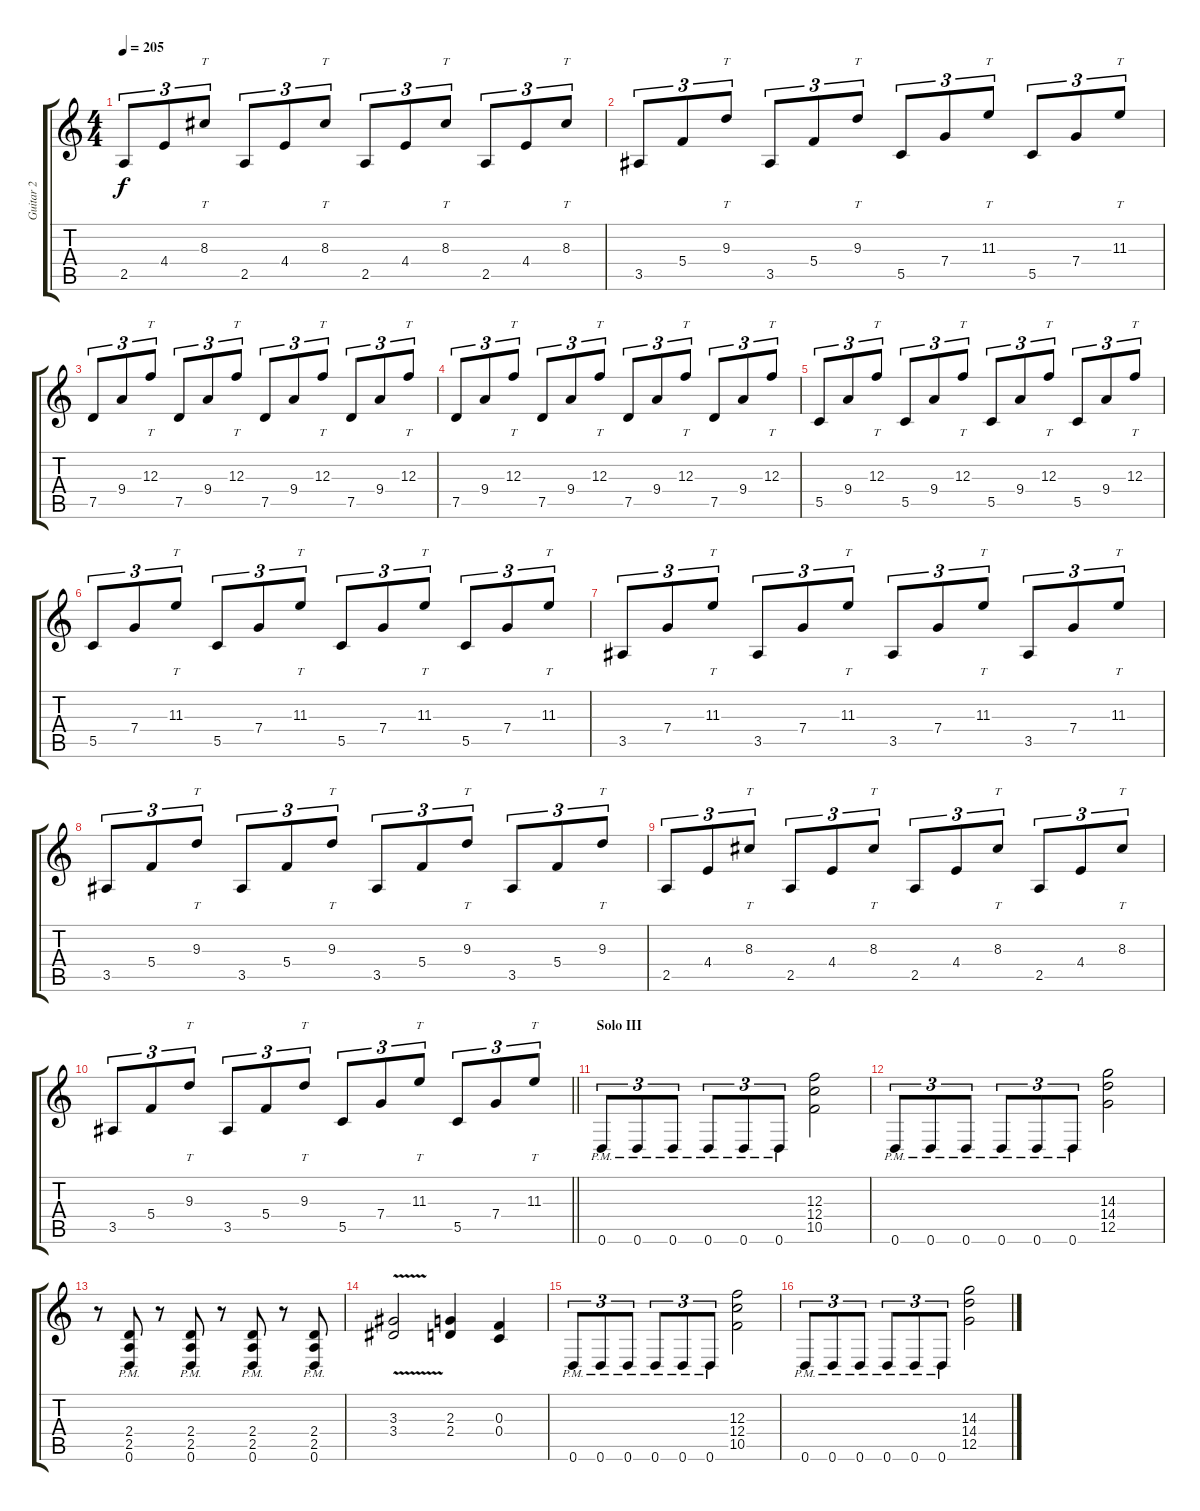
\track ("Guitar 2" "Guitar 2") {instrument distortionguitar}
\staff {score tabs}
\tuning (D4 A3 F3 C3 G2 D2) {hide}
\ts (4 4)
\tempo 205
\clef g2
\ks c
2.5.8{tu (3 2) dy f} 4.4.8{tu (3 2)} 8.3.8{tt tu (3 2)} 2.5.8{tu (3 2)} 4.4.8{tu (3 2)} 8.3.8{tt tu (3 2)} 2.5.8{tu (3 2)} 4.4.8{tu (3 2)} 8.3.8{tt tu (3 2)} 2.5.8{tu (3 2)} 4.4.8{tu (3 2)} 8.3.8{tt tu (3 2)} |
3.5.8{tu (3 2)} 5.4.8{tu (3 2)} 9.3.8{tt tu (3 2)} 3.5.8{tu (3 2)} 5.4.8{tu (3 2)} 9.3.8{tt tu (3 2)} 5.5.8{tu (3 2)} 7.4.8{tu (3 2)} 11.3.8{tt tu (3 2)} 5.5.8{tu (3 2)} 7.4.8{tu (3 2)} 11.3.8{tt tu (3 2)} |
7.5.8{tu (3 2)} 9.4.8{tu (3 2)} 12.3.8{tt tu (3 2)} 7.5.8{tu (3 2)} 9.4.8{tu (3 2)} 12.3.8{tt tu (3 2)} 7.5.8{tu (3 2)} 9.4.8{tu (3 2)} 12.3.8{tt tu (3 2)} 7.5.8{tu (3 2)} 9.4.8{tu (3 2)} 12.3.8{tt tu (3 2)} |
7.5.8{tu (3 2)} 9.4.8{tu (3 2)} 12.3.8{tt tu (3 2)} 7.5.8{tu (3 2)} 9.4.8{tu (3 2)} 12.3.8{tt tu (3 2)} 7.5.8{tu (3 2)} 9.4.8{tu (3 2)} 12.3.8{tt tu (3 2)} 7.5.8{tu (3 2)} 9.4.8{tu (3 2)} 12.3.8{tt tu (3 2)} |
5.5.8{tu (3 2)} 9.4.8{tu (3 2)} 12.3.8{tt tu (3 2)} 5.5.8{tu (3 2)} 9.4.8{tu (3 2)} 12.3.8{tt tu (3 2)} 5.5.8{tu (3 2)} 9.4.8{tu (3 2)} 12.3.8{tt tu (3 2)} 5.5.8{tu (3 2)} 9.4.8{tu (3 2)} 12.3.8{tt tu (3 2)} |
5.5.8{tu (3 2)} 7.4.8{tu (3 2)} 11.3.8{tt tu (3 2)} 5.5.8{tu (3 2)} 7.4.8{tu (3 2)} 11.3.8{tt tu (3 2)} 5.5.8{tu (3 2)} 7.4.8{tu (3 2)} 11.3.8{tt tu (3 2)} 5.5.8{tu (3 2)} 7.4.8{tu (3 2)} 11.3.8{tt tu (3 2)} |
3.5.8{tu (3 2)} 7.4.8{tu (3 2)} 11.3.8{tt tu (3 2)} 3.5.8{tu (3 2)} 7.4.8{tu (3 2)} 11.3.8{tt tu (3 2)} 3.5.8{tu (3 2)} 7.4.8{tu (3 2)} 11.3.8{tt tu (3 2)} 3.5.8{tu (3 2)} 7.4.8{tu (3 2)} 11.3.8{tt tu (3 2)} |
3.5.8{tu (3 2)} 5.4.8{tu (3 2)} 9.3.8{tt tu (3 2)} 3.5.8{tu (3 2)} 5.4.8{tu (3 2)} 9.3.8{tt tu (3 2)} 3.5.8{tu (3 2)} 5.4.8{tu (3 2)} 9.3.8{tt tu (3 2)} 3.5.8{tu (3 2)} 5.4.8{tu (3 2)} 9.3.8{tt tu (3 2)} |
2.5.8{tu (3 2)} 4.4.8{tu (3 2)} 8.3.8{tt tu (3 2)} 2.5.8{tu (3 2)} 4.4.8{tu (3 2)} 8.3.8{tt tu (3 2)} 2.5.8{tu (3 2)} 4.4.8{tu (3 2)} 8.3.8{tt tu (3 2)} 2.5.8{tu (3 2)} 4.4.8{tu (3 2)} 8.3.8{tt tu (3 2)} |
\barLineRight lightlight
3.5.8{tu (3 2)} 5.4.8{tu (3 2)} 9.3.8{tt tu (3 2)} 3.5.8{tu (3 2)} 5.4.8{tu (3 2)} 9.3.8{tt tu (3 2)} 5.5.8{tu (3 2)} 7.4.8{tu (3 2)} 11.3.8{tt tu (3 2)} 5.5.8{tu (3 2)} 7.4.8{tu (3 2)} 11.3.8{tt tu (3 2)} |
\section ("" "Solo III")
0.6{pm}.8{tu (3 2)} 0.6{pm}.8{tu (3 2)} 0.6{pm}.8{tu (3 2)} 0.6{pm}.8{tu (3 2)} 0.6{pm}.8{tu (3 2)} 0.6{pm}.8{tu (3 2)} (12.3 12.4 10.5).2 |
0.6{pm}.8{tu (3 2)} 0.6{pm}.8{tu (3 2)} 0.6{pm}.8{tu (3 2)} 0.6{pm}.8{tu (3 2)} 0.6{pm}.8{tu (3 2)} 0.6{pm}.8{tu (3 2)} (14.3 14.4 12.5).2 |
r.8 (2.4{pm} 2.5{pm} 0.6{pm}).8 r.8 (2.4{pm} 2.5{pm} 0.6{pm}).8 r.8 (2.4{pm} 2.5{pm} 0.6{pm}).8 r.8 (2.4{pm} 2.5{pm} 0.6{pm}).8 |
(3.3{v} 3.4{v}).2 (2.3 2.4).4 (0.3 0.4).4 |
0.6{pm}.8{tu (3 2)} 0.6{pm}.8{tu (3 2)} 0.6{pm}.8{tu (3 2)} 0.6{pm}.8{tu (3 2)} 0.6{pm}.8{tu (3 2)} 0.6{pm}.8{tu (3 2)} (12.3 12.4 10.5).2 |
0.6{pm}.8{tu (3 2)} 0.6{pm}.8{tu (3 2)} 0.6{pm}.8{tu (3 2)} 0.6{pm}.8{tu (3 2)} 0.6{pm}.8{tu (3 2)} 0.6{pm}.8{tu (3 2)} (14.3 14.4 12.5).2
